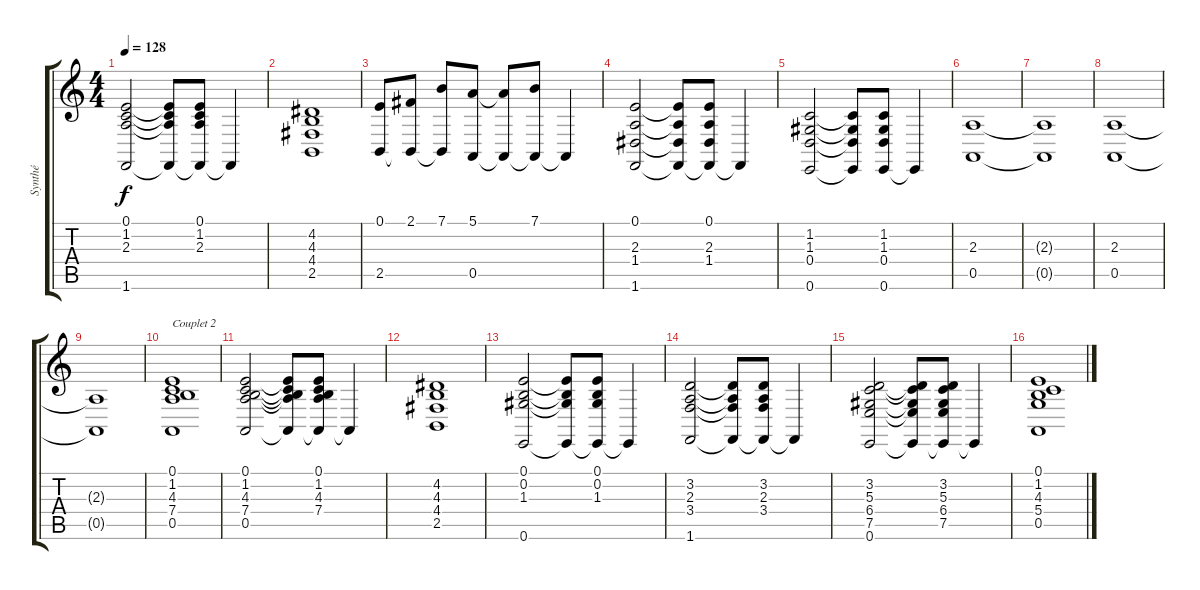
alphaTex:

\track ("Synthé" "Synthé") {instrument electricpiano2}
\staff {score tabs}
\tuning (E4 B3 G3 D3 A2 E2) {hide}
\ts (4 4)
\tempo 128
\clef g2
\ks c
(0.1 1.2 2.3 1.6).2{dy f} (0.1{t} 1.2{t} 2.3{t} 1.6{t}).8 (0.1 1.2 2.3 1.6{t}).8 1.6{t}.4 |
(4.2 4.3 4.4 2.5).1 |
(0.1 2.5).8 (2.1 2.5{t}).8 (7.1 2.5{t}).8 (5.1 0.5).8 (5.1{t} 0.5{t}).8 (7.1 0.5{t}).8 0.5{t}.4 |
(0.1 2.3 1.4 1.6).2 (0.1{t} 2.3{t} 1.4{t} 1.6{t}).8 (0.1 2.3 1.4 1.6{t}).8 1.6{t}.4 |
(1.2 1.3 0.4 0.6).2 (1.2{t} 1.3{t} 0.4{t} 0.6{t}).8 (1.2 1.3 0.4 0.6).8 0.6{t}.4 |
(2.3 0.5).1 |
(2.3{t} 0.5{t}).1 |
(2.3 0.5).1 |
(2.3{t} 0.5{t}).1 |
(0.1 1.2 4.3 7.4 0.5).1{txt "Couplet 2"} |
(0.1 1.2 4.3 7.4 0.5).2 (0.1{t} 1.2{t} 4.3{t} 7.4{t} 0.5{t}).8 (0.1 1.2 4.3 7.4 0.5{t}).8 0.5{t}.4 |
(4.2 4.3 4.4 2.5).1 |
(0.1 0.2 1.3 0.6).2 (0.1{t} 0.2{t} 1.3{t} 0.6{t}).8 (0.1 0.2 1.3 0.6{t}).8 0.6{t}.4 |
(3.2 2.3 3.4 1.6).2 (3.2{t} 2.3{t} 3.4{t} 1.6{t}).8 (3.2 2.3 3.4 1.6{t}).8 1.6{t}.4 |
(3.2 5.3 6.4 7.5 0.6).2 (3.2{t} 5.3{t} 6.4{t} 7.5{t} 0.6{t}).8 (3.2 5.3 6.4 7.5 0.6{t}).8 0.6{t}.4 |
(0.1 1.2 4.3 5.4 0.5).1
